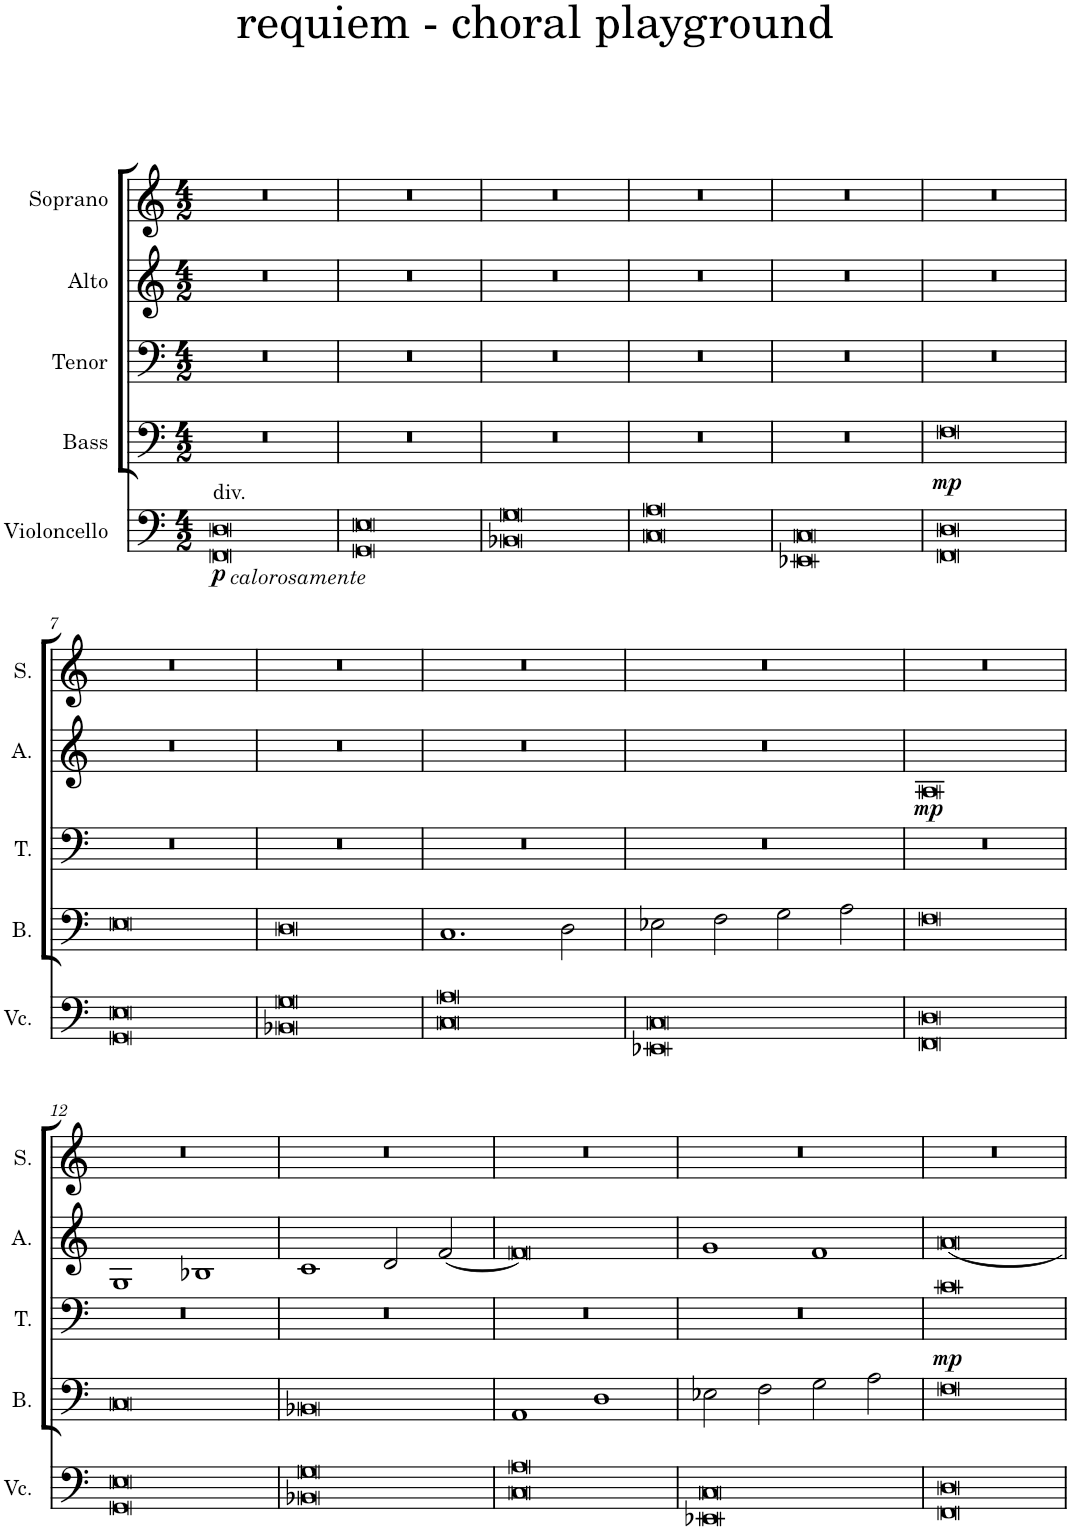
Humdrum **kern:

**kern	**dynam	**kern	**dynam	**kern	**dynam	**kern	**dynam	**kern
*part5	*part5	*part4	*part4	*part3	*part3	*part2	*part2	*part1
*staff5	*staff5	*staff4	*staff4	*staff3	*staff3	*staff2	*staff2	*staff1
*I"Violoncello	*	*I"Bass	*	*I"Tenor	*	*I"Alto	*	*I"Soprano
*I'Vc.	*	*I'B.	*	*I'T.	*	*I'A.	*	*I'S.
*clefF4	*	*clefF4	*	*clefF4	*	*clefG2	*	*clefG2
*k[]	*	*k[]	*	*k[]	*	*k[]	*	*k[]
*M4/2	*	*M4/2	*	*M4/2	*	*M4/2	*	*M4/2
=1	=1	=1	=1	=1	=1	=1	=1	=1
!LO:TX:a:t=div.	!	!	!	!	!	!	!	!
!LO:TX:b:i:t=calorosamente	!	!	!	!	!	!	!	!
!	!LO:DY:b	!	!	!	!	!	!	!
0FF 0D	p	0r	.	0r	.	0r	.	0r
=2	=2	=2	=2	=2	=2	=2	=2	=2
0GG 0E	.	0r	.	0r	.	0r	.	0r
=3	=3	=3	=3	=3	=3	=3	=3	=3
0BB-X 0G	.	0r	.	0r	.	0r	.	0r
=4	=4	=4	=4	=4	=4	=4	=4	=4
0C 0A	.	0r	.	0r	.	0r	.	0r
=5	=5	=5	=5	=5	=5	=5	=5	=5
0EE-X 0C	.	0r	.	0r	.	0r	.	0r
=6	=6	=6	=6	=6	=6	=6	=6	=6
!	!	!	!LO:DY:b	!	!	!	!	!
0FF 0D	.	0F	mp	0r	.	0r	.	0r
!!LO:LB:g=z
=7	=7	=7	=7	=7	=7	=7	=7	=7
0GG 0E	.	0E	.	0r	.	0r	.	0r
=8	=8	=8	=8	=8	=8	=8	=8	=8
0BB-X 0G	.	0D	.	0r	.	0r	.	0r
=9	=9	=9	=9	=9	=9	=9	=9	=9
0C 0A	.	1.C	.	0r	.	0r	.	0r
.	.	2D\	.	.	.	.	.	.
=10	=10	=10	=10	=10	=10	=10	=10	=10
0EE-X 0C	.	2E-X\	.	0r	.	0r	.	0r
.	.	2F\	.	.	.	.	.	.
.	.	2G\	.	.	.	.	.	.
.	.	2A\	.	.	.	.	.	.
=11	=11	=11	=11	=11	=11	=11	=11	=11
!	!	!	!	!	!	!	!LO:DY:b	!
0FF 0D	.	0F	.	0r	.	0A	mp	0r
!!LO:LB:g=z
=12	=12	=12	=12	=12	=12	=12	=12	=12
0GG 0E	.	0C	.	0r	.	1G	.	0r
.	.	.	.	.	.	1B-X	.	.
=13	=13	=13	=13	=13	=13	=13	=13	=13
0BB-X 0G	.	0BB-X	.	0r	.	1c	.	0r
.	.	.	.	.	.	2d/	.	.
.	.	.	.	.	.	[2f/	.	.
=14	=14	=14	=14	=14	=14	=14	=14	=14
0C 0A	.	1AA	.	0r	.	0f]	.	0r
.	.	1D	.	.	.	.	.	.
=15	=15	=15	=15	=15	=15	=15	=15	=15
0EE-X 0C	.	2E-X\	.	0r	.	1g	.	0r
.	.	2F\	.	.	.	.	.	.
.	.	2G\	.	.	.	1f	.	.
.	.	2A\	.	.	.	.	.	.
=16	=16	=16	=16	=16	=16	=16	=16	=16
!	!	!	!	!	!LO:DY:b	!	!	!
0FF 0D	.	0F	.	0c	mp	0a	.	0r
=	=	=	=	=	=	=	=	=
*-	*-	*-	*-	*-	*-	*-	*-	*-
